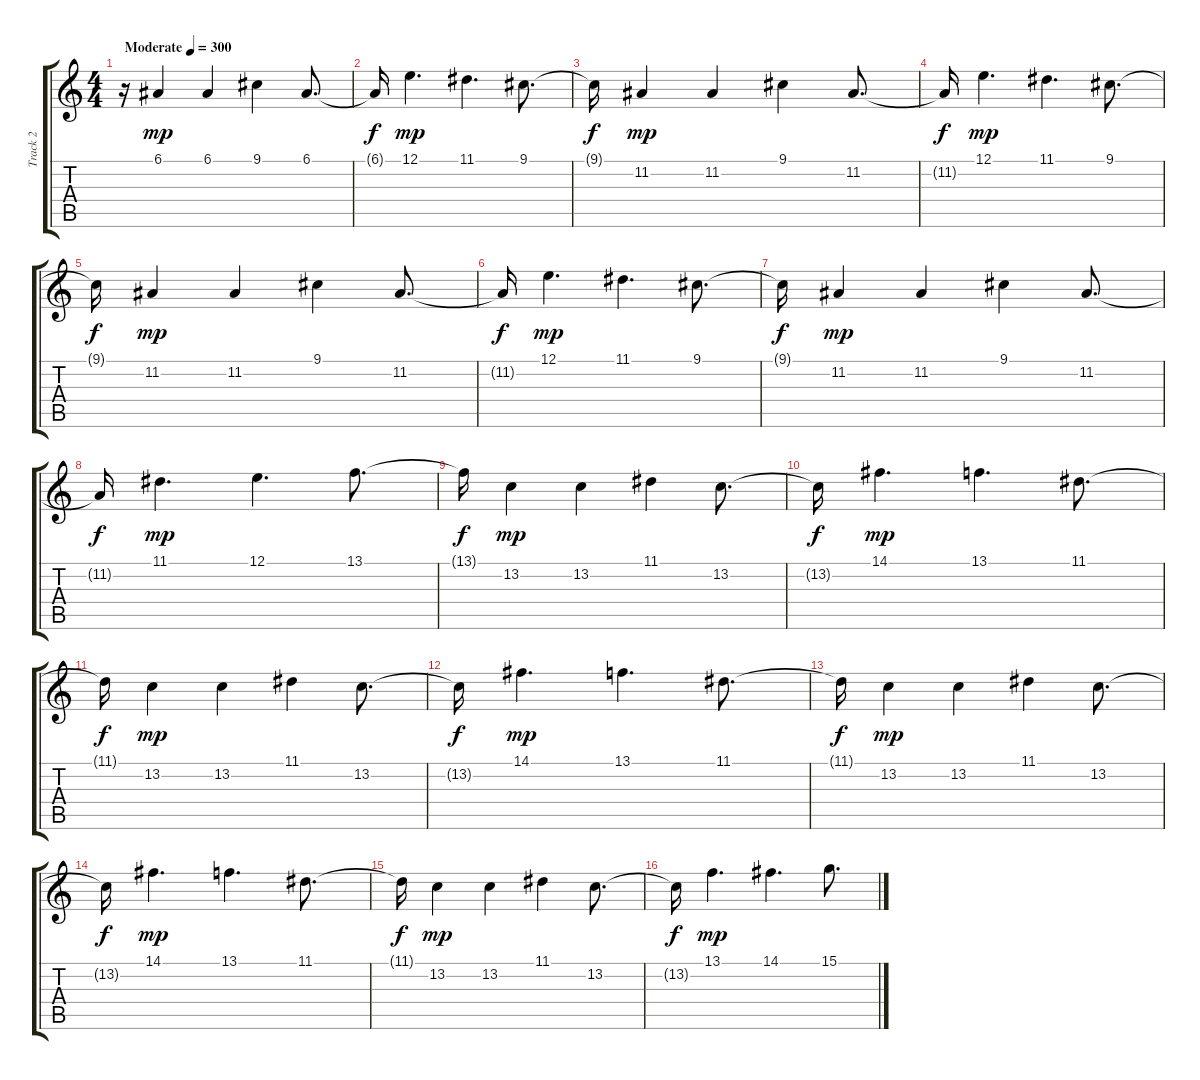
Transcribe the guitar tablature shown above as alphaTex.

\track ("Track 2" "Track 2") {instrument lead1square}
\staff {score tabs}
\tuning (E4 B3 G3 D3 A2 E2) {hide}
\ts (4 4)
\tempo (300 "Moderate")
\clef g2
\ks c
r.16{dy mp instrument lead1square} 6.1.4 6.1.4 9.1.4 6.1.8{d} |
6.1{t}.16{dy f} 12.1.4{d dy mp} 11.1.4{d} 9.1.8{d} |
9.1{t}.16{dy f} 11.2.4{dy mp} 11.2.4 9.1.4 11.2.8{d} |
11.2{t}.16{dy f} 12.1.4{d dy mp} 11.1.4{d} 9.1.8{d} |
9.1{t}.16{dy f} 11.2.4{dy mp} 11.2.4 9.1.4 11.2.8{d} |
11.2{t}.16{dy f} 12.1.4{d dy mp} 11.1.4{d} 9.1.8{d} |
9.1{t}.16{dy f} 11.2.4{dy mp} 11.2.4 9.1.4 11.2.8{d} |
11.2{t}.16{dy f} 11.1.4{d dy mp} 12.1.4{d} 13.1.8{d} |
13.1{t}.16{dy f} 13.2.4{dy mp} 13.2.4 11.1.4 13.2.8{d} |
13.2{t}.16{dy f} 14.1.4{d dy mp} 13.1.4{d} 11.1.8{d} |
11.1{t}.16{dy f} 13.2.4{dy mp} 13.2.4 11.1.4 13.2.8{d} |
13.2{t}.16{dy f} 14.1.4{d dy mp} 13.1.4{d} 11.1.8{d} |
11.1{t}.16{dy f} 13.2.4{dy mp} 13.2.4 11.1.4 13.2.8{d} |
13.2{t}.16{dy f} 14.1.4{d dy mp} 13.1.4{d} 11.1.8{d} |
11.1{t}.16{dy f} 13.2.4{dy mp} 13.2.4 11.1.4 13.2.8{d} |
13.2{t}.16{dy f} 13.1.4{d dy mp} 14.1.4{d} 15.1.8{d}
